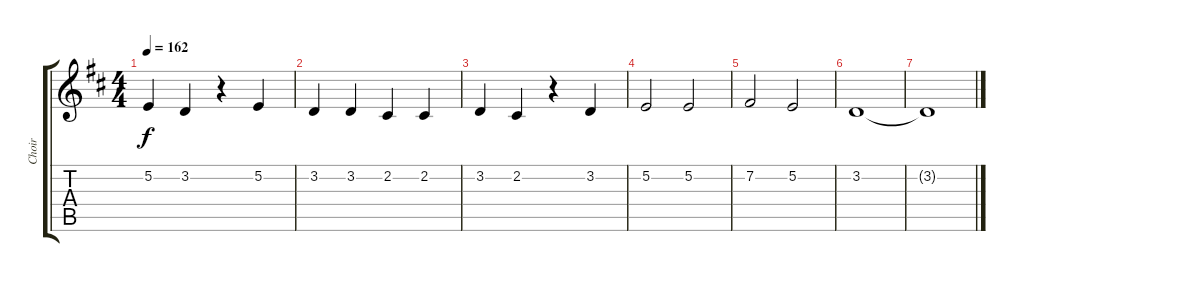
\track ("Choir" "Choir") {instrument choiraahs}
\staff {score tabs}
\tuning (E4 B3 G3 D3 A2 E2) {hide}
\ts (4 4)
\tempo 162
\clef g2
\ks d
5.2.4{dy f} 3.2.4 r.4 5.2.4 |
3.2.4 3.2.4 2.2.4 2.2.4 |
3.2.4 2.2.4 r.4 3.2.4 |
5.2.2 5.2.2 |
7.2.2 5.2.2 |
3.2.1 |
3.2{t}.1
